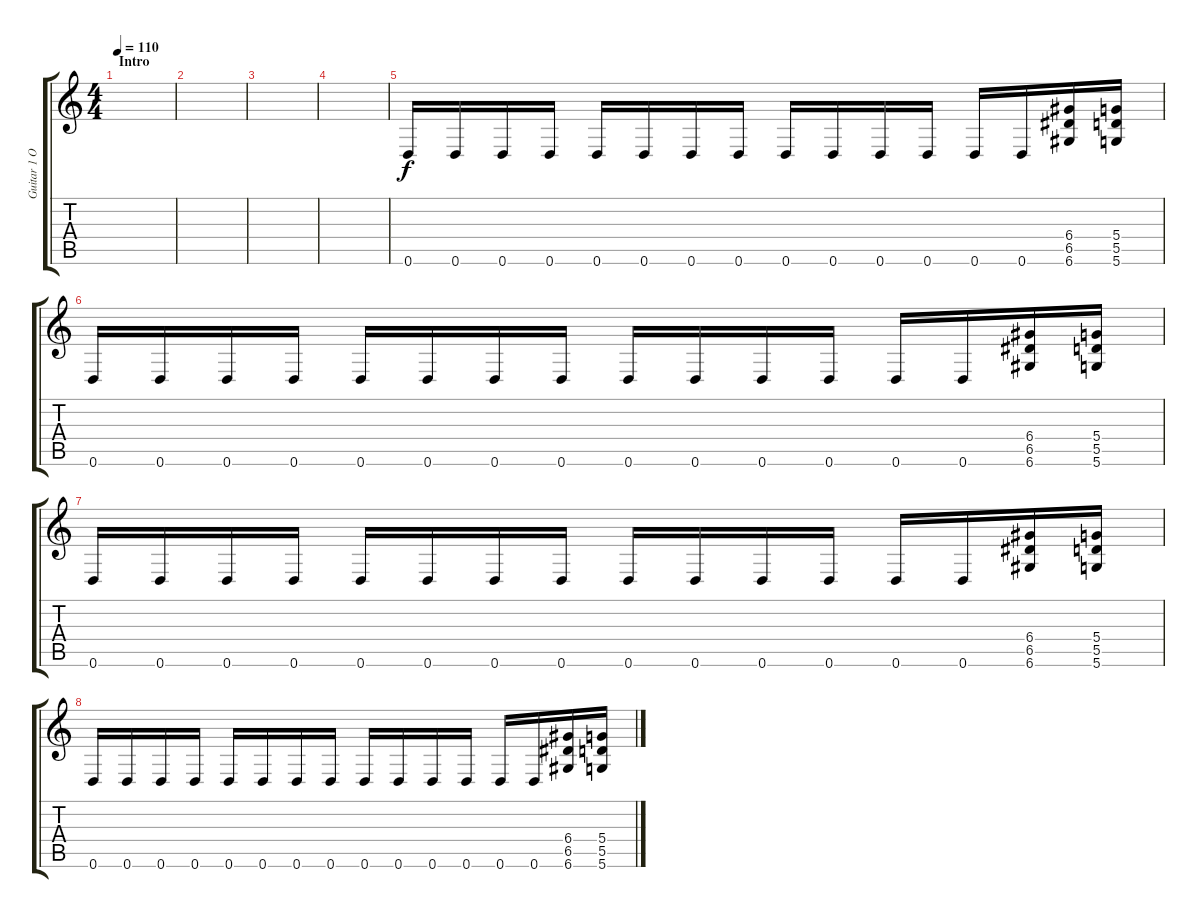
\track ("Guitar 1 Oct" "Guitar 1 O") {instrument overdrivenguitar}
\staff {score tabs}
\tuning (E4 B3 G3 D3 A2 D2) {hide}
\ts (4 4)
\section ("" "Intro")
\tempo 110
\clef g2
\ks c
|
|
|
|
0.6.16 0.6.16 0.6.16 0.6.16 0.6.16 0.6.16 0.6.16 0.6.16 0.6.16 0.6.16 0.6.16 0.6.16 0.6.16 0.6.16 (6.4 6.5 6.6).16 (5.4 5.5 5.6).16 |
0.6.16 0.6.16 0.6.16 0.6.16 0.6.16 0.6.16 0.6.16 0.6.16 0.6.16 0.6.16 0.6.16 0.6.16 0.6.16 0.6.16 (6.4 6.5 6.6).16 (5.4 5.5 5.6).16 |
0.6.16 0.6.16 0.6.16 0.6.16 0.6.16 0.6.16 0.6.16 0.6.16 0.6.16 0.6.16 0.6.16 0.6.16 0.6.16 0.6.16 (6.4 6.5 6.6).16 (5.4 5.5 5.6).16 |
0.6.16 0.6.16 0.6.16 0.6.16 0.6.16 0.6.16 0.6.16 0.6.16 0.6.16 0.6.16 0.6.16 0.6.16 0.6.16 0.6.16 (6.4 6.5 6.6).16 (5.4 5.5 5.6).16
